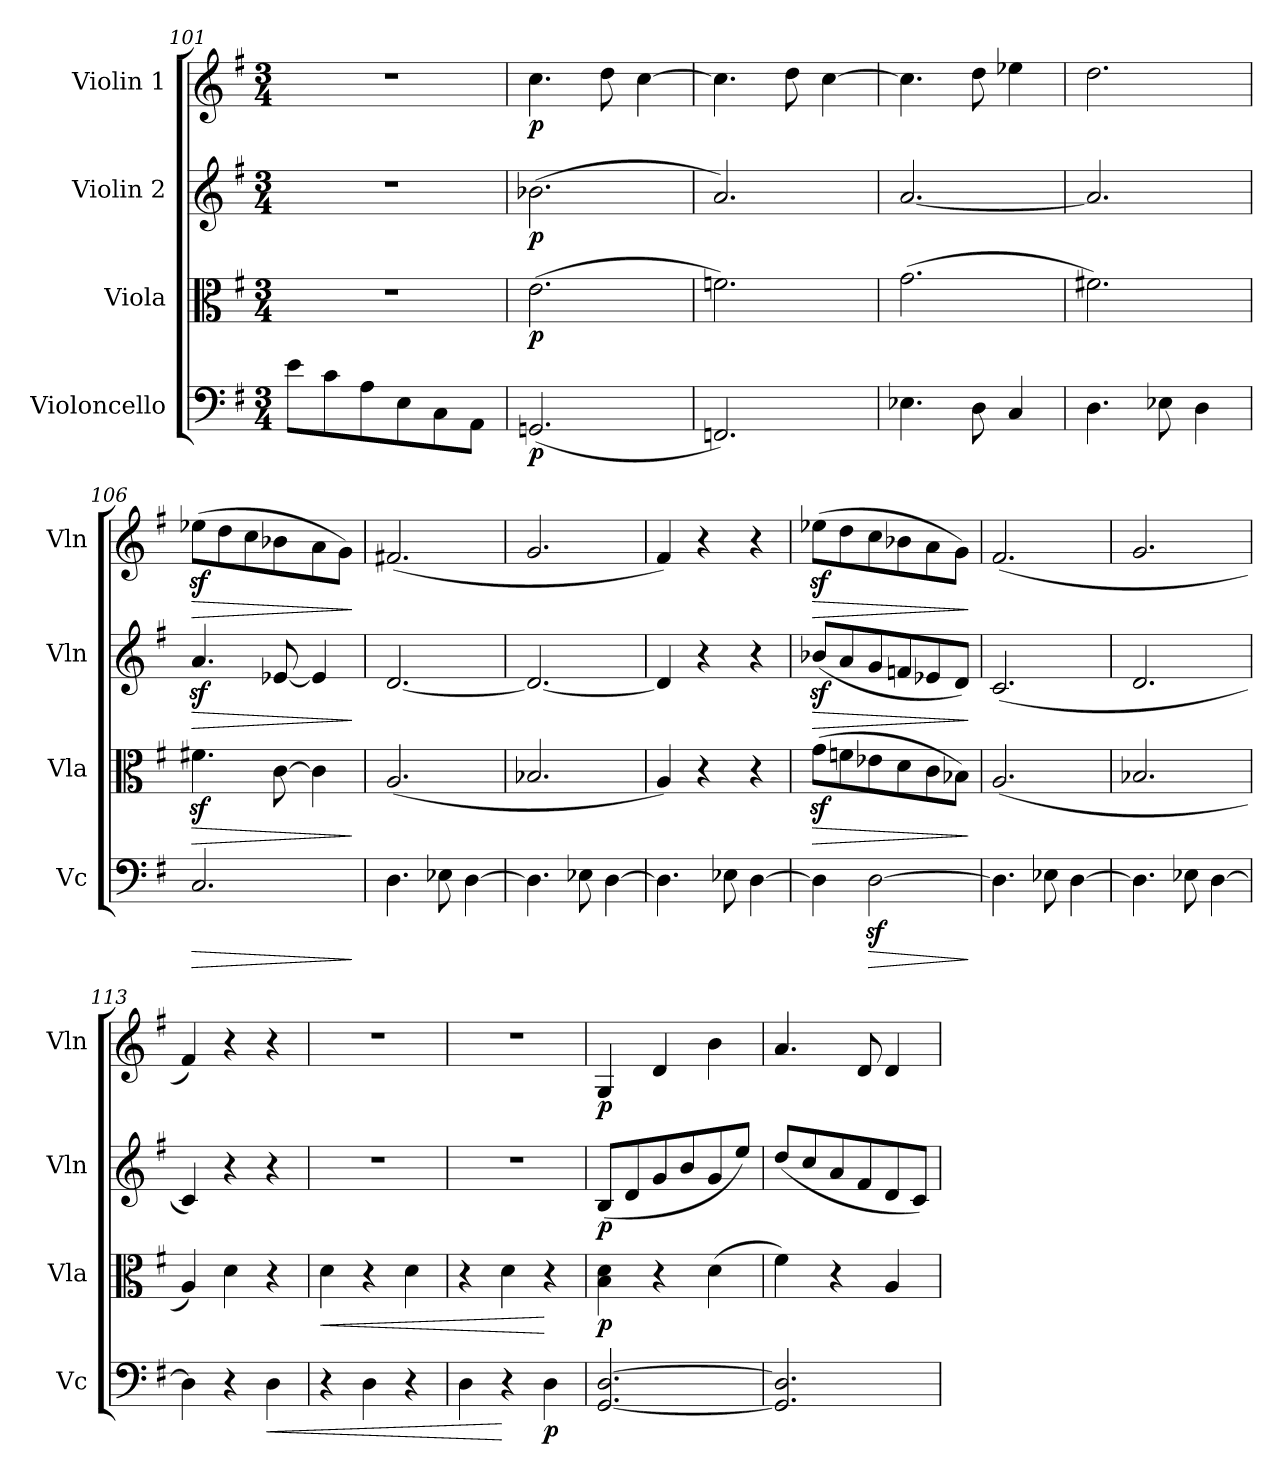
**kern	**dynam	**kern	**dynam	**kern	**dynam	**kern	**dynam
*part4	*part4	*part3	*part3	*part2	*part2	*part1	*part1
*staff4	*staff4	*staff3	*staff3	*staff2	*staff2	*staff1	*staff1
*I"Violoncello	*	*I"Viola	*	*I"Violin 2	*	*I"Violin 1	*
*I'Vc	*	*I'Vla	*	*I'Vln	*	*I'Vln	*
*clefF4	*	*clefC3	*	*clefG2	*	*clefG2	*
*k[f#]	*	*k[f#]	*	*k[f#]	*	*k[f#]	*
*M3/4	*	*M3/4	*	*M3/4	*	*M3/4	*
=101	=101	=101	=101	=101	=101	=101	=101
8e\L	.	2.r	.	2.r	.	2.r	.
8c\	.	.	.	.	.	.	.
8A\	.	.	.	.	.	.	.
8E\	.	.	.	.	.	.	.
8C\	.	.	.	.	.	.	.
8AA\J	.	.	.	.	.	.	.
=102	=102	=102	=102	=102	=102	=102	=102
!	!LO:DY:b	!	!LO:DY:b	!	!LO:DY:b	!	!LO:DY:b
(2.GGn/	p	(2.e\	p	(2.b-X\	p	4.cc\	p
.	.	.	.	.	.	8dd\	.
.	.	.	.	.	.	[4cc\	.
=103	=103	=103	=103	=103	=103	=103	=103
2.FFn/)	.	2.fn\)	.	2.a/)	.	4.cc\]	.
.	.	.	.	.	.	8dd\	.
.	.	.	.	.	.	[4cc\	.
=104	=104	=104	=104	=104	=104	=104	=104
4.E-X\	.	(2.g\	.	[2.a/	.	4.cc\]	.
8D\	.	.	.	.	.	8dd\	.
4C/	.	.	.	.	.	4ee-X\	.
!!LO:LB:g=z
=105	=105	=105	=105	=105	=105	=105	=105
4.D\	.	2.f#X\)	.	2.a/]	.	2.dd\	.
8E-X\	.	.	.	.	.	.	.
4D\	.	.	.	.	.	.	.
!!LO:LB:g=z
=106	=106	=106	=106	=106	=106	=106	=106
!	!LO:HP:b	!	!LO:HP:b	!	!LO:HP:b	!	!LO:HP:b
2.C/	>	4.f#Xz<\	>	4.az</	>	(8ee-Xz<\L	>
.	.	.	.	.	.	8dd\	.
.	.	.	.	.	.	8cc\	.
.	.	[8c\	.	[8e-X/	.	8b-X\	.
.	.	4c\]	.	4e-/]	.	8a\	.
.	.	.	.	.	.	8g\J)	.
.	]	.	]	.	]	.	]
=107	=107	=107	=107	=107	=107	=107	=107
4.D\	.	(2.A/	.	[2.d/	.	(2.f#X/	.
8E-X\	.	.	.	.	.	.	.
[4D\	.	.	.	.	.	.	.
=108	=108	=108	=108	=108	=108	=108	=108
4.D\]	.	2.B-X/	.	2.d/_	.	2.g/	.
8E-X\	.	.	.	.	.	.	.
[4D\	.	.	.	.	.	.	.
=109	=109	=109	=109	=109	=109	=109	=109
4.D\]	.	4A/)	.	4d/]	.	4f#/)	.
.	.	4r	.	4r	.	4r	.
8E-X\	.	.	.	.	.	.	.
[4D\	.	4r	.	4r	.	4r	.
=110	=110	=110	=110	=110	=110	=110	=110
!	!	!	!LO:HP:b	!	!LO:HP:b	!	!LO:HP:b
4D\]	.	(8gz<\L	>	(8b-Xz</L	>	(8ee-Xz<\L	>
.	.	8fn\	.	8a/	.	8dd\	.
!	!LO:HP:b	!	!	!	!	!	!
[2Dz<\	>	8e-X\	.	8g/	.	8cc\	.
.	.	8d\	.	8fn/	.	8b-X\	.
.	.	8c\	.	8e-X/	.	8a\	.
.	.	8B-X\J)	.	8d/J)	.	8g\J)	.
.	]	.	]	.	]	.	]
=111	=111	=111	=111	=111	=111	=111	=111
4.D\]	.	(2.A/	.	(2.c/	.	(2.f#/	.
8E-X\	.	.	.	.	.	.	.
[4D\	.	.	.	.	.	.	.
=112	=112	=112	=112	=112	=112	=112	=112
4.D\]	.	2.B-X/	.	2.d/	.	2.g/	.
8E-X\	.	.	.	.	.	.	.
[4D\	.	.	.	.	.	.	.
=113	=113	=113	=113	=113	=113	=113	=113
4D\]	.	4A/)	.	4c/)	.	4f#/)	.
4r	.	4d\	.	4r	.	4r	.
!	!LO:HP:b	!	!	!	!	!	!
4D\	<	4r	.	4r	.	4r	.
=114	=114	=114	=114	=114	=114	=114	=114
!	!	!	!LO:HP:b	!	!	!	!
4r	.	4d\	<	2.r	.	2.r	.
4D\	.	4r	.	.	.	.	.
4r	.	4d\	.	.	.	.	.
=115	=115	=115	=115	=115	=115	=115	=115
4D\	.	4r	.	2.r	.	2.r	.
4r	[	4d\	.	.	.	.	.
!	!LO:DY:b	!	!	!	!	!	!
4D\	p	4r	[	.	.	.	.
!!LO:LB:g=z
=116	=116	=116	=116	=116	=116	=116	=116
!	!	!	!LO:DY:b	!	!LO:DY:b	!	!LO:DY:b
[2.GG/ [2.D/	.	4B\ 4d\	p	(8B/L	p	4G/	p
.	.	.	.	8d/	.	.	.
.	.	4r	.	8g/	.	4d/	.
.	.	.	.	8b/	.	.	.
.	.	(4d\	.	8g/	.	4b\	.
.	.	.	.	8ee/J)	.	.	.
=117	=117	=117	=117	=117	=117	=117	=117
2.GG/] 2.D/]	.	4f#\)	.	(8dd/L	.	4.a/	.
.	.	.	.	8cc/	.	.	.
.	.	4r	.	8a/	.	.	.
.	.	.	.	8f#/	.	8d/	.
.	.	4A/	.	8d/	.	4d/	.
.	.	.	.	8c/J)	.	.	.
=	=	=	=	=	=	=	=
*-	*-	*-	*-	*-	*-	*-	*-
